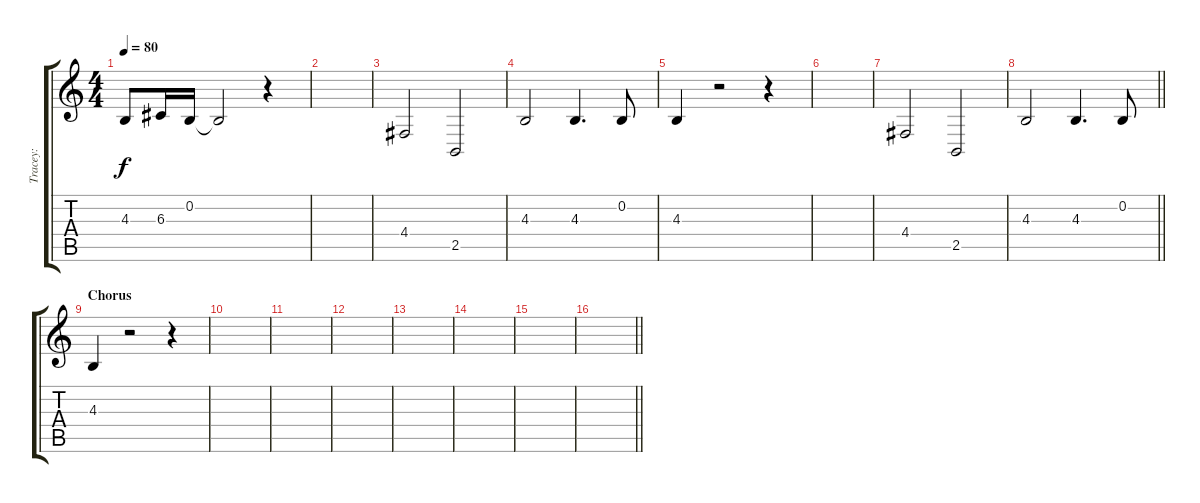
\track ("Tracey:     Back" "Tracey:   ") {instrument pad4choir}
\staff {score tabs}
\tuning (E4 B3 G3 D3 A2 E2) {hide}
\ts (4 4)
\tempo 80
\clef g2
\ks c
4.3.8{dy f} 6.3.16 0.2.16 0.2{t}.2 r.4 |
|
4.4.2 2.5.2 |
4.3.2 4.3.4{d} 0.2.8 |
4.3.4 r.2 r.4 |
|
4.4.2 2.5.2 |
\barLineRight lightlight
4.3.2 4.3.4{d} 0.2.8 |
\section ("" "Chorus")
4.3.4 r.2 r.4 |
|
|
|
|
|
|
\barLineRight lightlight
